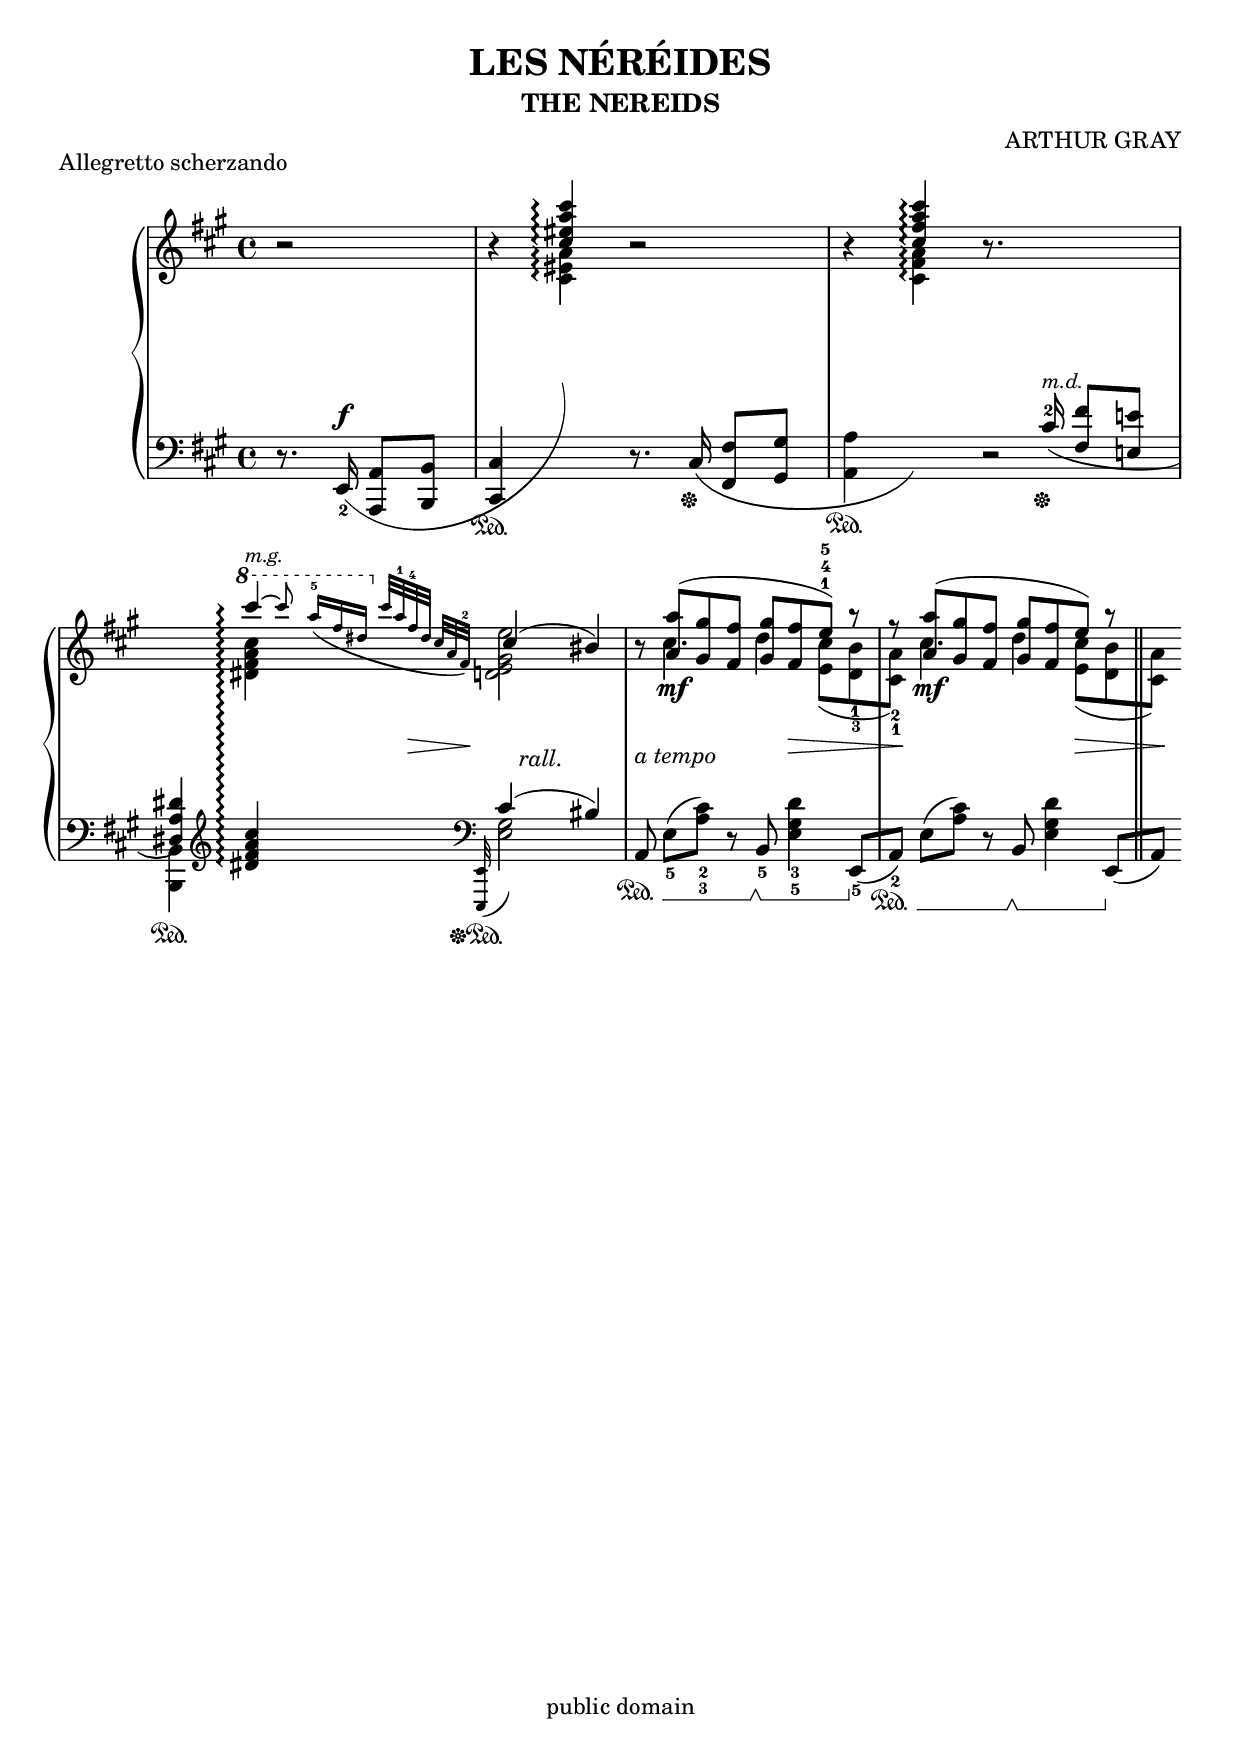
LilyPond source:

\version "2.11.61"

\header {
    composer = "ARTHUR GRAY"
    title = "LES NÉRÉIDES"
    subtitle = "THE NEREIDS"
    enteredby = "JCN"
    piece = "Allegretto scherzando"
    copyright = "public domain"
}

%{

Nastiest piece of competition at
http://www.orphee.com/comparison/study.html, see
http://www.orphee.com/comparison/gray.pdf

Lines that contain tweaks (10 currently, not counting reverts) are
marked with %tweak

possibly more impressive to render without tweaks?

  grep -v tweak input/les-nereides.ly >> lnnt.ly
  lilypond lnnt.ly

%}

treble = \new Voice \relative c''{
    \key a \major
    r2
    | %2
    \stemUp
    r4 <cis eis a cis>\arpeggio r2
    | %3
    r4 <cis fis a cis>\arpeggio r8.

    \change Staff=bass

    cis,16^2(^\markup {\small \italic "m.d." }\sustainOff
    <fis fis,>8 <e! e,!>
    | %4
    <dis, a' dis>4)\sustainOn
    
    \change Staff=treble
    
    \slurUp
    \set PianoStaff.connectArpeggios = ##t

    \ottava #1

    \tieUp
    cis''''4^\markup { \small \italic "m.g." }\arpeggio~
    \grace {
        cis8
	\revert Stem #'direction
	
	a16[-5_( fis dis]
	\ottava #0
	
	cis32[ a-1 fis-4 dis]   cis[ a  fis)-2]
				% the small grace in lower staff comes after us
	s32
    }


    \stemUp
    cis'4( bis)

    | %5
    r8 <a' a,>8(\mf <gis gis,> <fis fis,>
    
    % \fingerUp
    \override Fingering  #'direction = #UP
    
    <gis gis,> <fis fis,> e)-1-4-5 r

    | %6
    r <a a,>8(\mf <gis gis,> <fis fis,>
    <gis gis,> <fis fis,>  e) r
    
    | %7
    \bar "||"
}

trebleTwo = \new Voice \relative c''{
    \stemDown
    \slurDown
    % \fingerDown
    \override Fingering  #'direction = #DOWN
    s2
    | %1
    s1*2
    | %4
    s4
    <cis' a fis dis>4\arpeggio
    <e, gis, e d!>2
    | %5
    s8 cis4. d4
    % fair to count as one tweak?
    \override Fingering #'add-stem-support = ##t %tweak
    \override Fingering #'padding = #0.15
    \override Fingering #'slur-padding = #0.1
    <cis e,>8[( <d,_3 b'_1>
    | %6
    <cis_1 a'_2>)] cis'4. d4 
    <cis e,>8[( <b d,>
    | %7
    <a cis,>)]
}

bass = \new Voice \relative c{
    \partial 2
    \key a \major
    
    \slurDown
    \dynamicUp

    r8. e,16(\f_2 <a a,>8[ <b b,>]
    | %2
    %\override Staff.SustainPedalLineSpanner #'staff-padding = #5 %tweak
			   
    <cis cis,>4\sustainOn
    \change Staff=treble
    \stemDown
    <a'' eis cis>4)\arpeggio
    
    \change Staff=bass
    \stemNeutral
    
    r8. cis,,16(\sustainOff <fis fis,>8 <gis gis,>
    
    | %3

    <a a,>4\sustainOn
    \change Staff=treble
			
    \stemNeutral
    \stemDown    
    <a' fis cis>)\arpeggio
    \change Staff=bass
    \stemNeutral
    r2
    
    | %4
    \stemDown
    <b,, b,>4
    \clef treble
    \stemNeutral
    <<
        %urg: staff-change: ! on dis
        <cis'' a fis dis!>\arpeggio
    >>
    
    \grace {
	\override Stem  #'stroke-style = #"grace"
  
        s8
        s16 s s
 	s32 s s
	s s s
	\clef bass
	<e,,, e,>32(\sustainOff\sustainOn
    
	\revert Stem #'stroke-style
    }
    <gis' e>2)
    
    | %5
    \slurUp
    
    % \fingerDown
    \override Fingering  #'direction = #DOWN

			   
    %\override Staff.SustainPedalLineSpanner #'staff-padding = #3.5 %tweak
    \set Staff.pedalSustainStyle = #'mixed
    %%a,8 e'[-5(<a-2 cis-3>])

			   
    a,8\sustainOn e'[-5(<a cis>])-2-3
    %%r b,-5 <e-3 gis-5 d'>4
    r b,-5\sustainOff\sustainOn <e gis d'>4-3-5
    \slurNeutral
    e,8[-5(\sustainOff
    
    | %6
    a)-2]\sustainOn
    \slurUp
    e'[(<a cis>)] r b,\sustainOff\sustainOn <e gis d'>4
    \slurNeutral
    e,8[(\sustainOff
    
    | %7
    a)]
}

bassTwo = \new Voice \relative c{
    \skip 2
    \skip 1*2
    \skip 2

    \stemUp
    \slurUp

    cis'4( bis)
}

middleDynamics = {
    %\override Dynamics.TextScript  #'padding = #-1 %tweak
    s2
    s1*2
    | %4
    s2
    \grace {
	s8
	s16 s s
	s32 s
	s\> s
	s32 s s\! s
    
    }
    \textLengthOn
    s32 s-"rall." s s s8 s4
    \textLengthOff
    | %5
    s2-"a tempo" s8
    s \> s s
    | %6 
    s8\!
    s2 s8 s\> s
    | %7
    s8\!
}

theScore = \score{
    \context PianoStaff <<
        \new Staff = "treble" <<
	    \treble
	    \trebleTwo
        >>
	\new Dynamics <<
	    \middleDynamics
	>>
        \new Staff = "bass" <<
	    \clef bass
	    \bass
	    \bassTwo
        >>
    >>
    \layout {
	\context {
	    \Score
	    pedalSustainStrings = #'("Ped." "*Ped." "*")
	    \remove Bar_number_engraver
        }
	\context {
	    \type "Engraver_group"
	    \name Dynamics
	    \consists "Output_property_engraver"
	    \override VerticalAxisGroup #'minimum-Y-extent = #'(0 . 0)

	    \consists "Script_engraver"
	    \consists "Dynamic_engraver"
	    \consists "Text_engraver"

	    %%\override TextScript #'font-size = #1
	    \override TextScript #'font-shape = #'italic

	    \consists "Skip_event_swallow_translator"

	    \consists "Axis_group_engraver"
    	}

	\context {
	    \PianoStaff
	    \accepts Dynamics
        }
    }
}
			   
\book{
    \score { \theScore }
}
    
%%% Local variables:
%%% coding: utf-8
%%% LilyPond-indent-level:2
%%% End:

